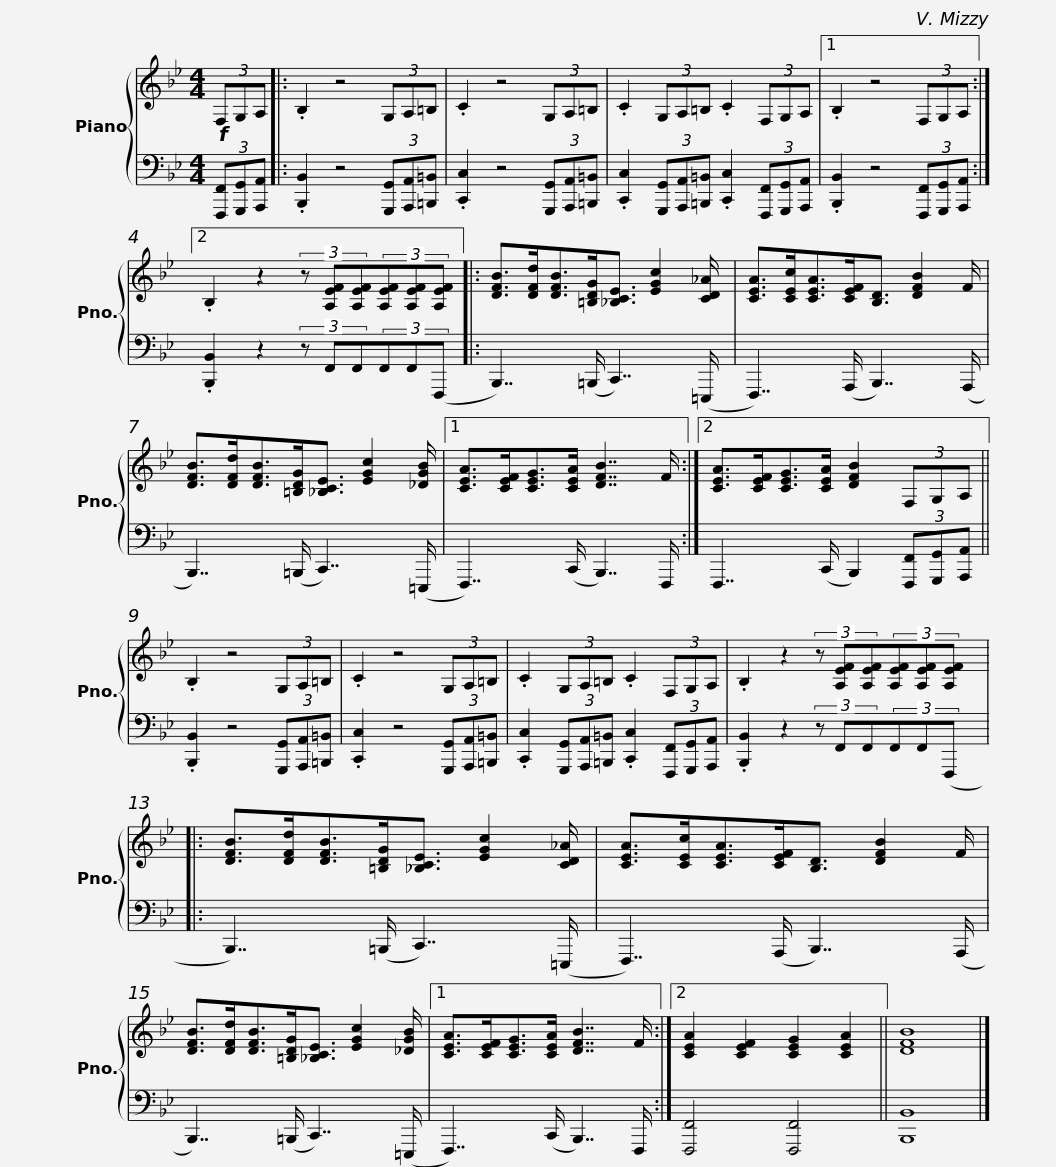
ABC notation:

X:1
%%score { 1 | 2 }
L:1/8
M:4/4
I:linebreak $
K:Bb
V:1 treble
V:2 bass
V:1
!f! (3F,G,A, |: .B,2 z4 (3G,A,=B, | .C2 z4 (3G,A,=B, | .C2 (3G,A,=B, .C2 (3F,G,A, |1$ .B,2 z4 (3F,G,A, :|2 %5
 .B,2 z2 (3z [A,EF][A,EF](3[A,EF][A,EF][A,EF] |: [DFB]>[DFd][DFB]>[=B,DG][_B,CE]3/2 [EGc]2 [CD_A]/ | [CEA]>[CEc][CEA]>[CEF][B,D]3/2 [DFB]2 F/ |$ [DFB]>[DFd][DFB]>[=B,DG][_B,CE]3/2 [EGc]2 [_DGB]/ |1 [CEA]>[CEF][CEG]>[CEA] [DFB]7/2 F/ :|2 %10
 [CEA]>[CEF][CEG]>[CEA] [DFB]2 (3F,G,A, || .B,2 z4 (3G,A,=B, |$ .C2 z4 (3G,A,=B, | .C2 (3G,A,=B, .C2 (3F,G,A, | .B,2 z2 (3z [A,EF][A,EF](3[A,EF][A,EF][A,EF] |: %15
 [DFB]>[DFd][DFB]>[=B,DG][_B,CE]3/2 [EGc]2 [CD_A]/ |$ [CEA]>[CEc][CEA]>[CEF][B,D]3/2 [DFB]2 F/ | [DFB]>[DFd][DFB]>[=B,DG][_B,CE]3/2 [EGc]2 [_DGB]/ |1 [CEA]>[CEF][CEG]>[CEA] [DFB]7/2 F/ :|2 [CEA]2 [CEF]2 [CEG]2 [CEA]2 || %20
 [DFB]8 |] %21
V:2
 (3[F,,,F,,][G,,,G,,][A,,,A,,] |: .[B,,,B,,]2 z4 (3[G,,,G,,][A,,,A,,][=B,,,=B,,] | .[C,,C,]2 z4 (3[G,,,G,,][A,,,A,,][=B,,,=B,,] | .[C,,C,]2 (3[G,,,G,,][A,,,A,,][=B,,,=B,,] .[C,,C,]2 (3[F,,,F,,][G,,,G,,][A,,,A,,] |1$ .[B,,,B,,]2 z4 (3[F,,,F,,][G,,,G,,][A,,,A,,] :|2 %5
 .[B,,,B,,]2 z2 (3z F,,F,,(3F,,F,,(F,,, |: B,,,7/2) (=B,,,/ C,,7/2) (=E,,,/ | F,,,7/2) (A,,,/ B,,,7/2) (A,,,/ |$ B,,,7/2) (=B,,,/ C,,7/2) (=E,,,/ |1 F,,,7/2) (C,,/ B,,,7/2) F,,,/ :|2 %10
 F,,,7/2 (C,,/ B,,,2) (3[F,,,F,,][G,,,G,,][A,,,A,,] || .[B,,,B,,]2 z4 (3[G,,,G,,][A,,,A,,][=B,,,=B,,] |$ .[C,,C,]2 z4 (3[G,,,G,,][A,,,A,,][=B,,,=B,,] | .[C,,C,]2 (3[G,,,G,,][A,,,A,,][=B,,,=B,,] .[C,,C,]2 (3[F,,,F,,][G,,,G,,][A,,,A,,] | .[B,,,B,,]2 z2 (3z F,,F,,(3F,,F,,(F,,, |: %15
 B,,,7/2) (=B,,,/ C,,7/2) (=E,,,/ |$ F,,,7/2) (A,,,/ B,,,7/2) (A,,,/ | B,,,7/2) (=B,,,/ C,,7/2) (=E,,,/ |1 F,,,7/2) (C,,/ B,,,7/2) F,,,/ :|2 [F,,,F,,]4 [F,,,F,,]4 || %20
 [B,,,B,,]8 |] %21
